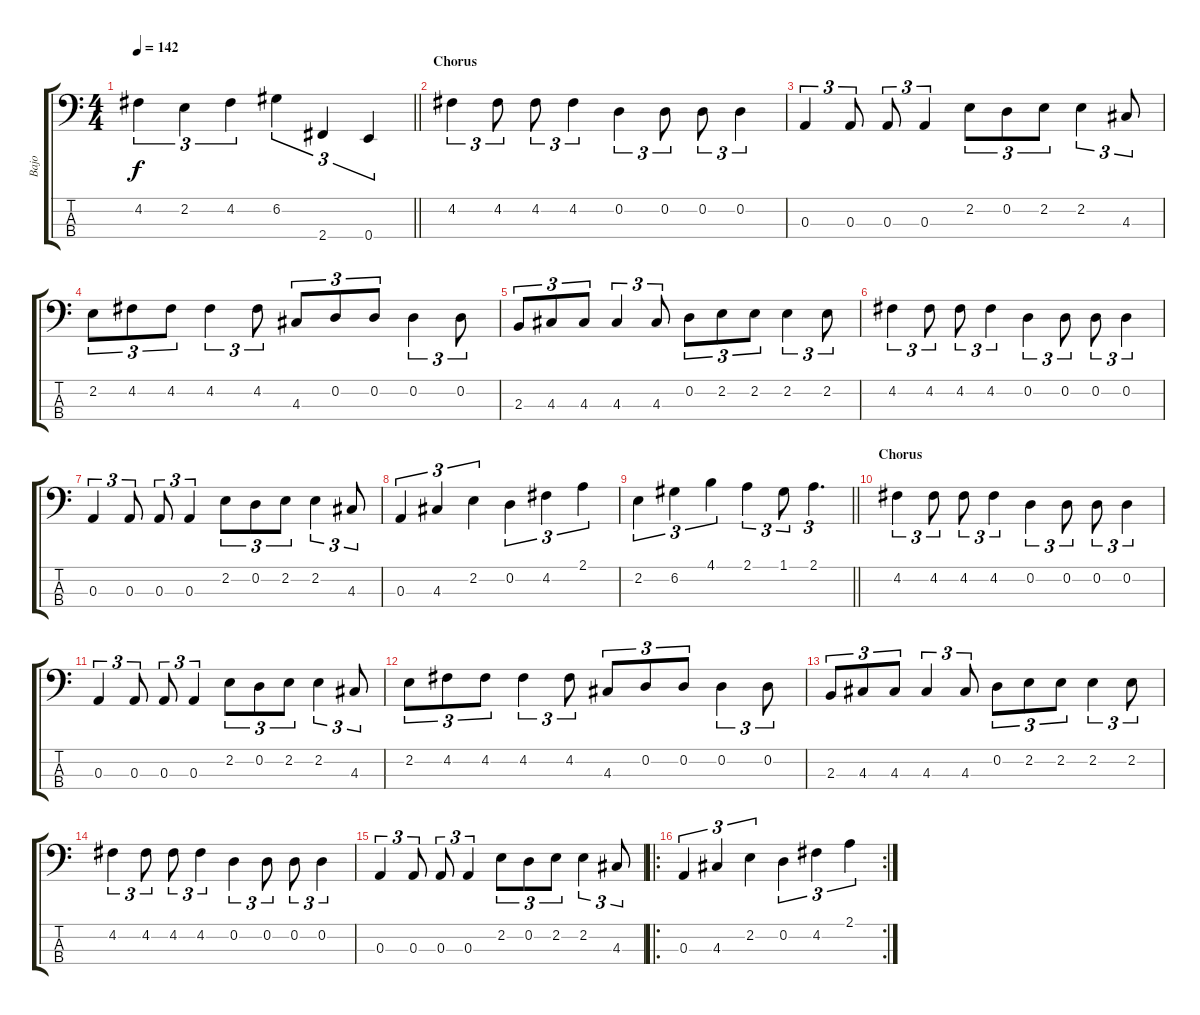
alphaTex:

\track ("Bajo" "Bajo") {instrument electricbassfinger}
\staff {score tabs}
\tuning (G2 D2 A1 E1) {hide}
\ts (4 4)
\tempo 142
\clef f4
\barLineRight lightlight
\ks c
4.2.4{tu (3 2) dy f} 2.2.4{tu (3 2)} 4.2.4{tu (3 2)} 6.2.4{tu (3 2)} 2.4.4{tu (3 2)} 0.4.4{tu (3 2)} |
\section ("" "Chorus")
4.2.4{tu (3 2)} 4.2.8{tu (3 2)} 4.2.8{tu (3 2)} 4.2.4{tu (3 2)} 0.2.4{tu (3 2)} 0.2.8{tu (3 2)} 0.2.8{tu (3 2)} 0.2.4{tu (3 2)} |
0.3.4{tu (3 2)} 0.3.8{tu (3 2)} 0.3.8{tu (3 2)} 0.3.4{tu (3 2)} 2.2.8{tu (3 2)} 0.2.8{tu (3 2)} 2.2.8{tu (3 2)} 2.2.4{tu (3 2)} 4.3.8{tu (3 2)} |
2.2.8{tu (3 2)} 4.2.8{tu (3 2)} 4.2.8{tu (3 2)} 4.2.4{tu (3 2)} 4.2.8{tu (3 2)} 4.3.8{tu (3 2)} 0.2.8{tu (3 2)} 0.2.8{tu (3 2)} 0.2.4{tu (3 2)} 0.2.8{tu (3 2)} |
2.3.8{tu (3 2)} 4.3.8{tu (3 2)} 4.3.8{tu (3 2)} 4.3.4{tu (3 2)} 4.3.8{tu (3 2)} 0.2.8{tu (3 2)} 2.2.8{tu (3 2)} 2.2.8{tu (3 2)} 2.2.4{tu (3 2)} 2.2.8{tu (3 2)} |
4.2.4{tu (3 2)} 4.2.8{tu (3 2)} 4.2.8{tu (3 2)} 4.2.4{tu (3 2)} 0.2.4{tu (3 2)} 0.2.8{tu (3 2)} 0.2.8{tu (3 2)} 0.2.4{tu (3 2)} |
0.3.4{tu (3 2)} 0.3.8{tu (3 2)} 0.3.8{tu (3 2)} 0.3.4{tu (3 2)} 2.2.8{tu (3 2)} 0.2.8{tu (3 2)} 2.2.8{tu (3 2)} 2.2.4{tu (3 2)} 4.3.8{tu (3 2)} |
0.3.4{tu (3 2)} 4.3.4{tu (3 2)} 2.2.4{tu (3 2)} 0.2.4{tu (3 2)} 4.2.4{tu (3 2)} 2.1.4{tu (3 2)} |
\barLineRight lightlight
2.2.4{tu (3 2)} 6.2.4{tu (3 2)} 4.1.4{tu (3 2)} 2.1.4{tu (3 2)} 1.1.8{tu (3 2)} 2.1.4{d tu (3 2)} |
\section ("" "Chorus")
4.2.4{tu (3 2)} 4.2.8{tu (3 2)} 4.2.8{tu (3 2)} 4.2.4{tu (3 2)} 0.2.4{tu (3 2)} 0.2.8{tu (3 2)} 0.2.8{tu (3 2)} 0.2.4{tu (3 2)} |
0.3.4{tu (3 2)} 0.3.8{tu (3 2)} 0.3.8{tu (3 2)} 0.3.4{tu (3 2)} 2.2.8{tu (3 2)} 0.2.8{tu (3 2)} 2.2.8{tu (3 2)} 2.2.4{tu (3 2)} 4.3.8{tu (3 2)} |
2.2.8{tu (3 2)} 4.2.8{tu (3 2)} 4.2.8{tu (3 2)} 4.2.4{tu (3 2)} 4.2.8{tu (3 2)} 4.3.8{tu (3 2)} 0.2.8{tu (3 2)} 0.2.8{tu (3 2)} 0.2.4{tu (3 2)} 0.2.8{tu (3 2)} |
2.3.8{tu (3 2)} 4.3.8{tu (3 2)} 4.3.8{tu (3 2)} 4.3.4{tu (3 2)} 4.3.8{tu (3 2)} 0.2.8{tu (3 2)} 2.2.8{tu (3 2)} 2.2.8{tu (3 2)} 2.2.4{tu (3 2)} 2.2.8{tu (3 2)} |
4.2.4{tu (3 2)} 4.2.8{tu (3 2)} 4.2.8{tu (3 2)} 4.2.4{tu (3 2)} 0.2.4{tu (3 2)} 0.2.8{tu (3 2)} 0.2.8{tu (3 2)} 0.2.4{tu (3 2)} |
0.3.4{tu (3 2)} 0.3.8{tu (3 2)} 0.3.8{tu (3 2)} 0.3.4{tu (3 2)} 2.2.8{tu (3 2)} 0.2.8{tu (3 2)} 2.2.8{tu (3 2)} 2.2.4{tu (3 2)} 4.3.8{tu (3 2)} |
\ro
\rc 2
0.3.4{tu (3 2)} 4.3.4{tu (3 2)} 2.2.4{tu (3 2)} 0.2.4{tu (3 2)} 4.2.4{tu (3 2)} 2.1.4{tu (3 2)}
